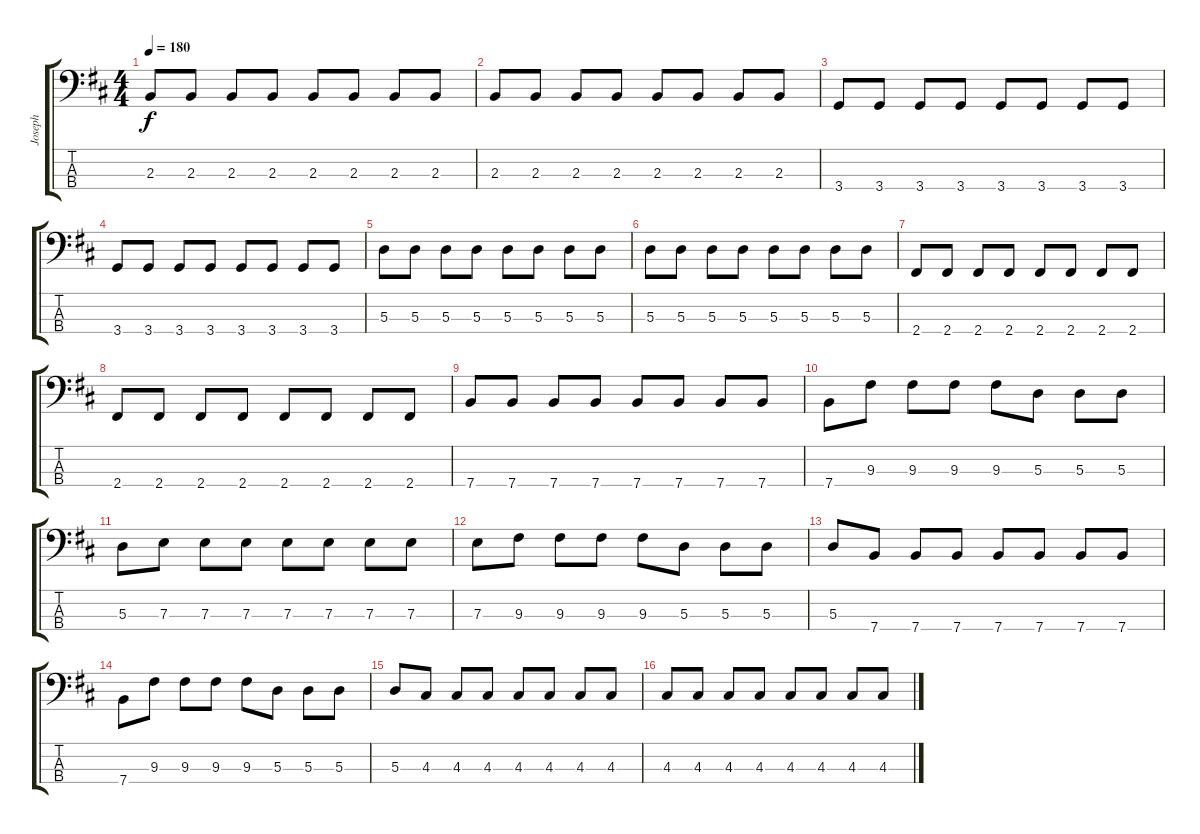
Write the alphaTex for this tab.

\track ("Joseph" "Joseph") {instrument electricbassfinger}
\staff {score tabs}
\tuning (G2 D2 A1 E1) {hide}
\ts (4 4)
\tempo 180
\clef f4
\ks d
2.3.8{dy f} 2.3.8 2.3.8 2.3.8 2.3.8 2.3.8 2.3.8 2.3.8 |
2.3.8 2.3.8 2.3.8 2.3.8 2.3.8 2.3.8 2.3.8 2.3.8 |
3.4.8 3.4.8 3.4.8 3.4.8 3.4.8 3.4.8 3.4.8 3.4.8 |
3.4.8 3.4.8 3.4.8 3.4.8 3.4.8 3.4.8 3.4.8 3.4.8 |
5.3.8 5.3.8 5.3.8 5.3.8 5.3.8 5.3.8 5.3.8 5.3.8 |
5.3.8 5.3.8 5.3.8 5.3.8 5.3.8 5.3.8 5.3.8 5.3.8 |
2.4.8 2.4.8 2.4.8 2.4.8 2.4.8 2.4.8 2.4.8 2.4.8 |
2.4.8 2.4.8 2.4.8 2.4.8 2.4.8 2.4.8 2.4.8 2.4.8 |
7.4.8 7.4.8 7.4.8 7.4.8 7.4.8 7.4.8 7.4.8 7.4.8 |
7.4.8 9.3.8 9.3.8 9.3.8 9.3.8 5.3.8 5.3.8 5.3.8 |
5.3.8 7.3.8 7.3.8 7.3.8 7.3.8 7.3.8 7.3.8 7.3.8 |
7.3.8 9.3.8 9.3.8 9.3.8 9.3.8 5.3.8 5.3.8 5.3.8 |
5.3.8 7.4.8 7.4.8 7.4.8 7.4.8 7.4.8 7.4.8 7.4.8 |
7.4.8 9.3.8 9.3.8 9.3.8 9.3.8 5.3.8 5.3.8 5.3.8 |
5.3.8 4.3.8 4.3.8 4.3.8 4.3.8 4.3.8 4.3.8 4.3.8 |
4.3.8 4.3.8 4.3.8 4.3.8 4.3.8 4.3.8 4.3.8 4.3.8
